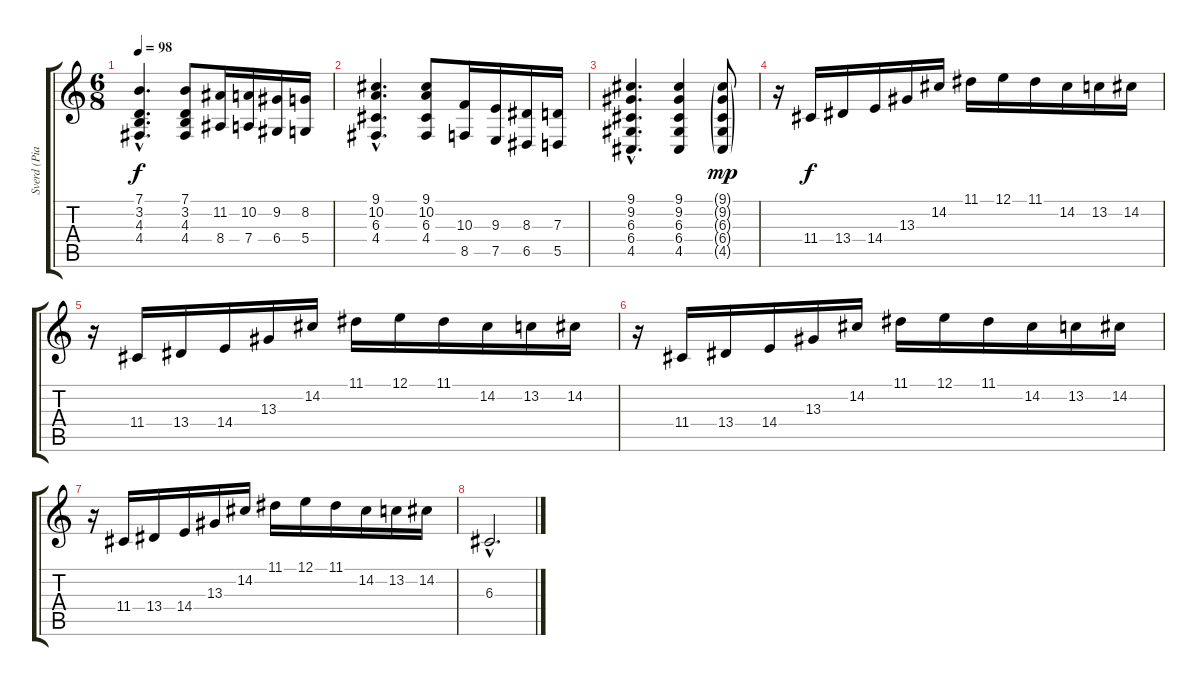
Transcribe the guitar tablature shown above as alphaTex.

\track ("Sverd (Piano)" "Sverd (Pia") {instrument electricgrandpiano}
\staff {score tabs}
\tuning (E4 B3 G3 D3 A2 E2) {hide}
\ts (6 8)
\tempo 98
\clef g2
\ks c
(7.1{hac} 3.2{hac} 4.3{hac} 4.4{hac}).4{d dy f} (7.1 3.2 4.3 4.4).8 (11.2 8.4).16 (10.2 7.4).16 (9.2 6.4).16 (8.2 5.4).16 |
(9.1{hac} 10.2{hac} 6.3{hac} 4.4{hac}).4{d volume 14} (9.1 10.2 6.3 4.4).8 (10.3 8.5).16 (9.3 7.5).16 (8.3 6.5).16 (7.3 5.5).16 |
(9.1{hac} 9.2{hac} 6.3{hac} 6.4{hac} 4.5{hac}).4{d} (9.1 9.2 6.3 6.4 4.5).4 (9.1{g} 9.2{g} 6.3{g} 6.4{g} 4.5{g}).8{dy mp} |
r.16{volume 8 instrument fx5brightness} 11.4.16{dy f} 13.4.16 14.4.16 13.3.16 14.2.16 11.1.16 12.1.16 11.1.16 14.2.16 13.2.16 14.2.16 |
r.16{volume 8 instrument fx5brightness} 11.4.16 13.4.16 14.4.16 13.3.16 14.2.16 11.1.16 12.1.16 11.1.16 14.2.16 13.2.16 14.2.16 |
r.16{volume 8 instrument fx5brightness} 11.4.16 13.4.16 14.4.16 13.3.16 14.2.16 11.1.16 12.1.16 11.1.16 14.2.16 13.2.16 14.2.16 |
r.16{volume 8 instrument fx5brightness} 11.4.16 13.4.16 14.4.16 13.3.16 14.2.16 11.1.16 12.1.16 11.1.16 14.2.16 13.2.16 14.2.16 |
6.3{hac}.2{d volume 5 instrument fx5brightness}
